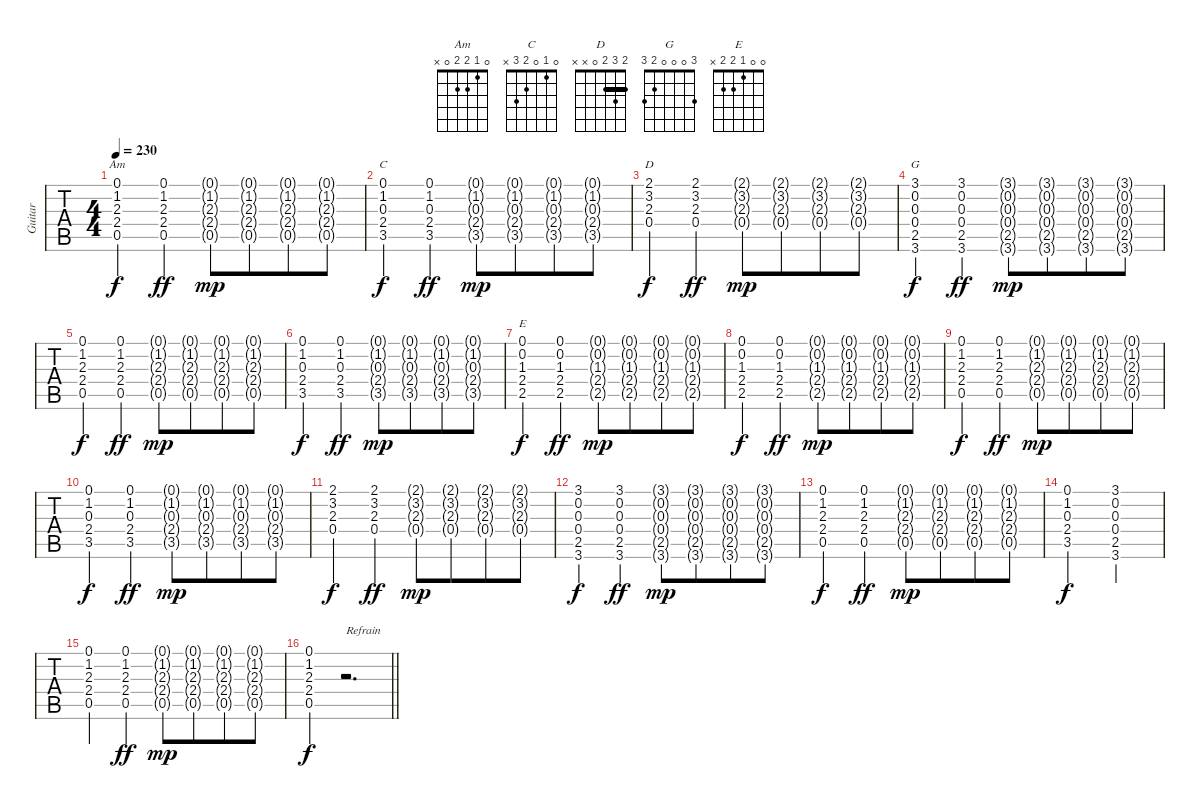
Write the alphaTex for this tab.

\track ("Guitar" "Guitar") {instrument acousticguitarnylon}
\staff {tabs}
\tuning (E4 B3 G3 D3 A2 E2) {hide}
\chord ("Am" 0 1 2 2 0 x)
\chord ("C" 0 1 0 2 3 x)
\chord ("D" 2 3 2 0 x x) {barre 2}
\chord ("G" 3 0 0 0 2 3)
\chord ("E" 0 0 1 2 2 x)
\ts (4 4)
\tempo 230
\clef g2
\ks c
(0.1 1.2 2.3 2.4 0.5).4{ch "Am" dy f} (0.1{ac} 1.2{ac} 2.3{ac} 2.4{ac} 0.5{ac}).4{dy ff} (0.1{g} 1.2{g} 2.3{g} 2.4{g} 0.5{g}).8{dy mp} (0.1{g} 1.2{g} 2.3{g} 2.4{g} 0.5{g}).8{beam merge} (0.1{g} 1.2{g} 2.3{g} 2.4{g} 0.5{g}).8 (0.1{g} 1.2{g} 2.3{g} 2.4{g} 0.5{g}).8 |
(0.1 1.2 0.3 2.4 3.5).4{ch "C" dy f} (0.1{ac} 1.2{ac} 0.3{ac} 2.4{ac} 3.5{ac}).4{dy ff} (0.1{g} 1.2{g} 0.3{g} 2.4{g} 3.5{g}).8{dy mp} (0.1{g} 1.2{g} 0.3{g} 2.4{g} 3.5{g}).8{beam merge} (0.1{g} 1.2{g} 0.3{g} 2.4{g} 3.5{g}).8 (0.1{g} 1.2{g} 0.3{g} 2.4{g} 3.5{g}).8 |
(2.1 3.2 2.3 0.4).4{ch "D" dy f} (2.1{ac} 3.2{ac} 2.3{ac} 0.4{ac}).4{dy ff} (2.1{g} 3.2{g} 2.3{g} 0.4{g}).8{dy mp} (2.1{g} 3.2{g} 2.3{g} 0.4{g}).8{beam merge} (2.1{g} 3.2{g} 2.3{g} 0.4{g}).8 (2.1{g} 3.2{g} 2.3{g} 0.4{g}).8 |
(3.1 0.2 0.3 0.4 2.5 3.6).4{ch "G" dy f} (3.1{ac} 0.2{ac} 0.3{ac} 0.4{ac} 2.5{ac} 3.6{ac}).4{dy ff} (3.1{g} 0.2{g} 0.3{g} 0.4{g} 2.5{g} 3.6{g}).8{dy mp} (3.1{g} 0.2{g} 0.3{g} 0.4{g} 2.5{g} 3.6{g}).8{beam merge} (3.1{g} 0.2{g} 0.3{g} 0.4{g} 2.5{g} 3.6{g}).8 (3.1{g} 0.2{g} 0.3{g} 0.4{g} 2.5{g} 3.6{g}).8 |
(0.1 1.2 2.3 2.4 0.5).4{dy f} (0.1{ac} 1.2{ac} 2.3{ac} 2.4{ac} 0.5{ac}).4{dy ff} (0.1{g} 1.2{g} 2.3{g} 2.4{g} 0.5{g}).8{dy mp} (0.1{g} 1.2{g} 2.3{g} 2.4{g} 0.5{g}).8{beam merge} (0.1{g} 1.2{g} 2.3{g} 2.4{g} 0.5{g}).8 (0.1{g} 1.2{g} 2.3{g} 2.4{g} 0.5{g}).8 |
(0.1 1.2 0.3 2.4 3.5).4{dy f} (0.1{ac} 1.2{ac} 0.3{ac} 2.4{ac} 3.5{ac}).4{dy ff} (0.1{g} 1.2{g} 0.3{g} 2.4{g} 3.5{g}).8{dy mp} (0.1{g} 1.2{g} 0.3{g} 2.4{g} 3.5{g}).8{beam merge} (0.1{g} 1.2{g} 0.3{g} 2.4{g} 3.5{g}).8 (0.1{g} 1.2{g} 0.3{g} 2.4{g} 3.5{g}).8 |
(0.1 0.2 1.3 2.4 2.5).4{ch "E" dy f} (0.1{ac} 0.2{ac} 1.3{ac} 2.4{ac} 2.5{ac}).4{dy ff} (0.1{g} 0.2{g} 1.3{g} 2.4{g} 2.5{g}).8{dy mp} (0.1{g} 0.2{g} 1.3{g} 2.4{g} 2.5{g}).8{beam merge} (0.1{g} 0.2{g} 1.3{g} 2.4{g} 2.5{g}).8 (0.1{g} 0.2{g} 1.3{g} 2.4{g} 2.5{g}).8 |
(0.1 0.2 1.3 2.4 2.5).4{dy f} (0.1{ac} 0.2{ac} 1.3{ac} 2.4{ac} 2.5{ac}).4{dy ff} (0.1{g} 0.2{g} 1.3{g} 2.4{g} 2.5{g}).8{dy mp} (0.1{g} 0.2{g} 1.3{g} 2.4{g} 2.5{g}).8{beam merge} (0.1{g} 0.2{g} 1.3{g} 2.4{g} 2.5{g}).8 (0.1{g} 0.2{g} 1.3{g} 2.4{g} 2.5{g}).8 |
(0.1 1.2 2.3 2.4 0.5).4{dy f} (0.1{ac} 1.2{ac} 2.3{ac} 2.4{ac} 0.5{ac}).4{dy ff} (0.1{g} 1.2{g} 2.3{g} 2.4{g} 0.5{g}).8{dy mp} (0.1{g} 1.2{g} 2.3{g} 2.4{g} 0.5{g}).8{beam merge} (0.1{g} 1.2{g} 2.3{g} 2.4{g} 0.5{g}).8 (0.1{g} 1.2{g} 2.3{g} 2.4{g} 0.5{g}).8 |
(0.1 1.2 0.3 2.4 3.5).4{dy f} (0.1{ac} 1.2{ac} 0.3{ac} 2.4{ac} 3.5{ac}).4{dy ff} (0.1{g} 1.2{g} 0.3{g} 2.4{g} 3.5{g}).8{dy mp} (0.1{g} 1.2{g} 0.3{g} 2.4{g} 3.5{g}).8{beam merge} (0.1{g} 1.2{g} 0.3{g} 2.4{g} 3.5{g}).8 (0.1{g} 1.2{g} 0.3{g} 2.4{g} 3.5{g}).8 |
(2.1 3.2 2.3 0.4).4{dy f} (2.1{ac} 3.2{ac} 2.3{ac} 0.4{ac}).4{dy ff} (2.1{g} 3.2{g} 2.3{g} 0.4{g}).8{dy mp} (2.1{g} 3.2{g} 2.3{g} 0.4{g}).8{beam merge} (2.1{g} 3.2{g} 2.3{g} 0.4{g}).8 (2.1{g} 3.2{g} 2.3{g} 0.4{g}).8 |
(3.1 0.2 0.3 0.4 2.5 3.6).4{dy f} (3.1{ac} 0.2{ac} 0.3{ac} 0.4{ac} 2.5{ac} 3.6{ac}).4{dy ff} (3.1{g} 0.2{g} 0.3{g} 0.4{g} 2.5{g} 3.6{g}).8{dy mp} (3.1{g} 0.2{g} 0.3{g} 0.4{g} 2.5{g} 3.6{g}).8{beam merge} (3.1{g} 0.2{g} 0.3{g} 0.4{g} 2.5{g} 3.6{g}).8 (3.1{g} 0.2{g} 0.3{g} 0.4{g} 2.5{g} 3.6{g}).8 |
(0.1 1.2 2.3 2.4 0.5).4{dy f} (0.1{ac} 1.2{ac} 2.3{ac} 2.4{ac} 0.5{ac}).4{dy ff} (0.1{g} 1.2{g} 2.3{g} 2.4{g} 0.5{g}).8{dy mp} (0.1{g} 1.2{g} 2.3{g} 2.4{g} 0.5{g}).8{beam merge} (0.1{g} 1.2{g} 2.3{g} 2.4{g} 0.5{g}).8 (0.1{g} 1.2{g} 2.3{g} 2.4{g} 0.5{g}).8 |
(0.1 1.2 0.3 2.4 3.5).2{dy f} (3.1 0.2 0.3 0.4 2.5 3.6).2 |
(0.1 1.2 2.3 2.4 0.5).4 (0.1{ac} 1.2{ac} 2.3{ac} 2.4{ac} 0.5{ac}).4{dy ff} (0.1{g} 1.2{g} 2.3{g} 2.4{g} 0.5{g}).8{dy mp} (0.1{g} 1.2{g} 2.3{g} 2.4{g} 0.5{g}).8{beam merge} (0.1{g} 1.2{g} 2.3{g} 2.4{g} 0.5{g}).8 (0.1{g} 1.2{g} 2.3{g} 2.4{g} 0.5{g}).8 |
\barLineRight lightlight
(0.1 1.2 2.3 2.4 0.5).4{dy f} r.2{d txt "Refrain"}
